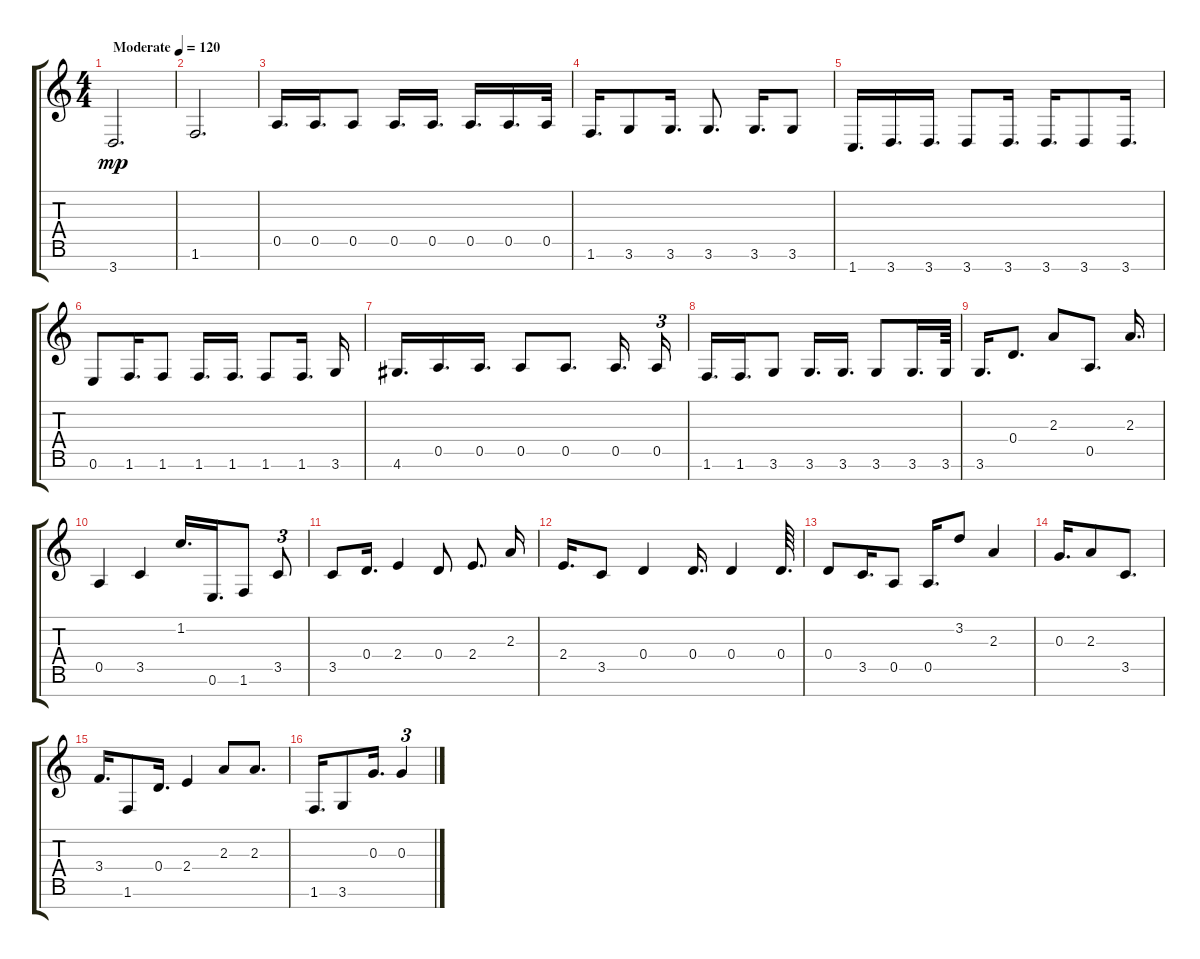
\track "" {instrument electricguitarjazz}
\staff {score tabs}
\tuning (E4 B3 G3 D3 A2 E2 B1) {hide}
\ts (4 4)
\tempo (120 "Moderate")
\clef g2
\ks c
3.7.2{d dy mp instrument electricguitarjazz} |
1.6.2{d} |
0.5.16{d} 0.5.16{d} 0.5.8 0.5.16{d} 0.5.16{d} 0.5.16{d} 0.5.16{d} 0.5.32 |
1.6.16{d} 3.6.8 3.6.16{d} 3.6.8{d} 3.6.16{d} 3.6.8 |
1.7.16{d} 3.7.16{d} 3.7.16{d} 3.7.8 3.7.16{d} 3.7.16{d} 3.7.8 3.7.16{d} |
0.6.8 1.6.16{d} 1.6.8 1.6.16{d} 1.6.16{d} 1.6.8 1.6.16{d} 3.6.16 |
4.6.16{d} 0.5.16{d} 0.5.16{d} 0.5.8 0.5.8{d} 0.5.16{d} 0.5.16{tu (3 2)} |
1.6.16{d} 1.6.16{d} 3.6.8 3.6.16{d} 3.6.16{d} 3.6.8 3.6.16{d} 3.6.64 |
3.6.16{d} 0.4.8{d} 2.3.8 0.5.8{d} 2.3.16{d} |
0.5.4 3.5.4 1.2.16{d} 0.6.16{d} 1.6.8 3.5.8{tu (3 2)} |
3.5.8 0.4.16{d} 2.4.4 0.4.8 2.4.8{d} 2.3.16 |
2.4.16{d} 3.5.8 0.4.4 0.4.16{d} 0.4.4 0.4.64{d} |
0.4.8 3.5.16{d} 0.5.8 0.5.16{d} 3.2.8 2.3.4 |
0.3.16{d} 2.3.8 3.5.8{d} |
3.4.16{d} 1.6.8 0.4.16{d} 2.4.4 2.3.8 2.3.8{d} |
1.6.16{d} 3.6.8 0.3.16{d} 0.3.4{tu (3 2)}
